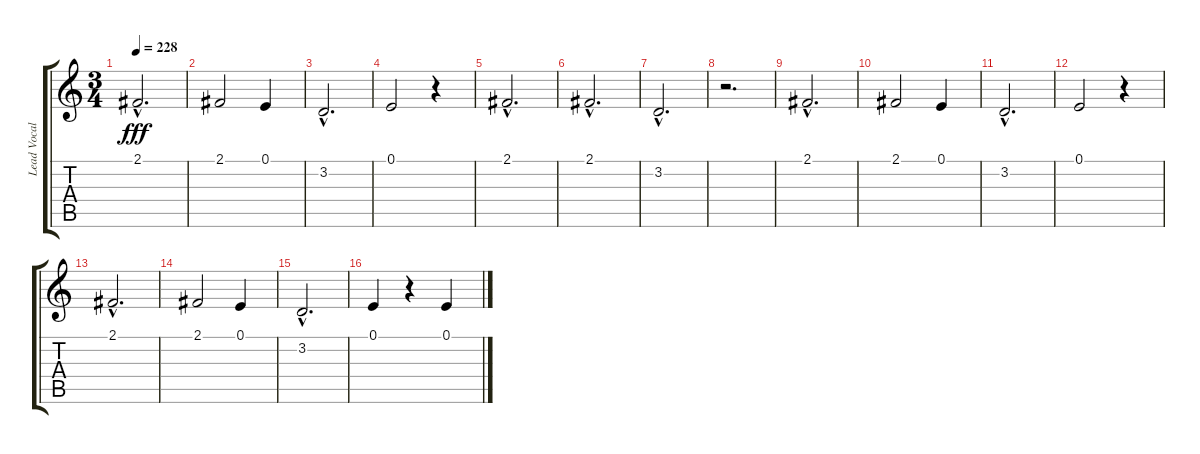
\track ("Lead Vocals" "Lead Vocal") {instrument clarinet}
\staff {score tabs}
\tuning (E4 B3 G3 D3 A2 E2) {hide}
\ts (3 4)
\tempo 228
\clef g2
\ks c
2.1{hac}.2{d dy fff} |
2.1.2 0.1.4 |
3.2{hac}.2{d} |
0.1.2 r.4 |
2.1{hac}.2{d} |
2.1{hac}.2{d} |
3.2{hac}.2{d} |
r.2{d} |
2.1{hac}.2{d} |
2.1.2 0.1.4 |
3.2{hac}.2{d} |
0.1.2 r.4 |
2.1{hac}.2{d} |
2.1.2 0.1.4 |
3.2{hac}.2{d} |
0.1.4 r.4 0.1.4
